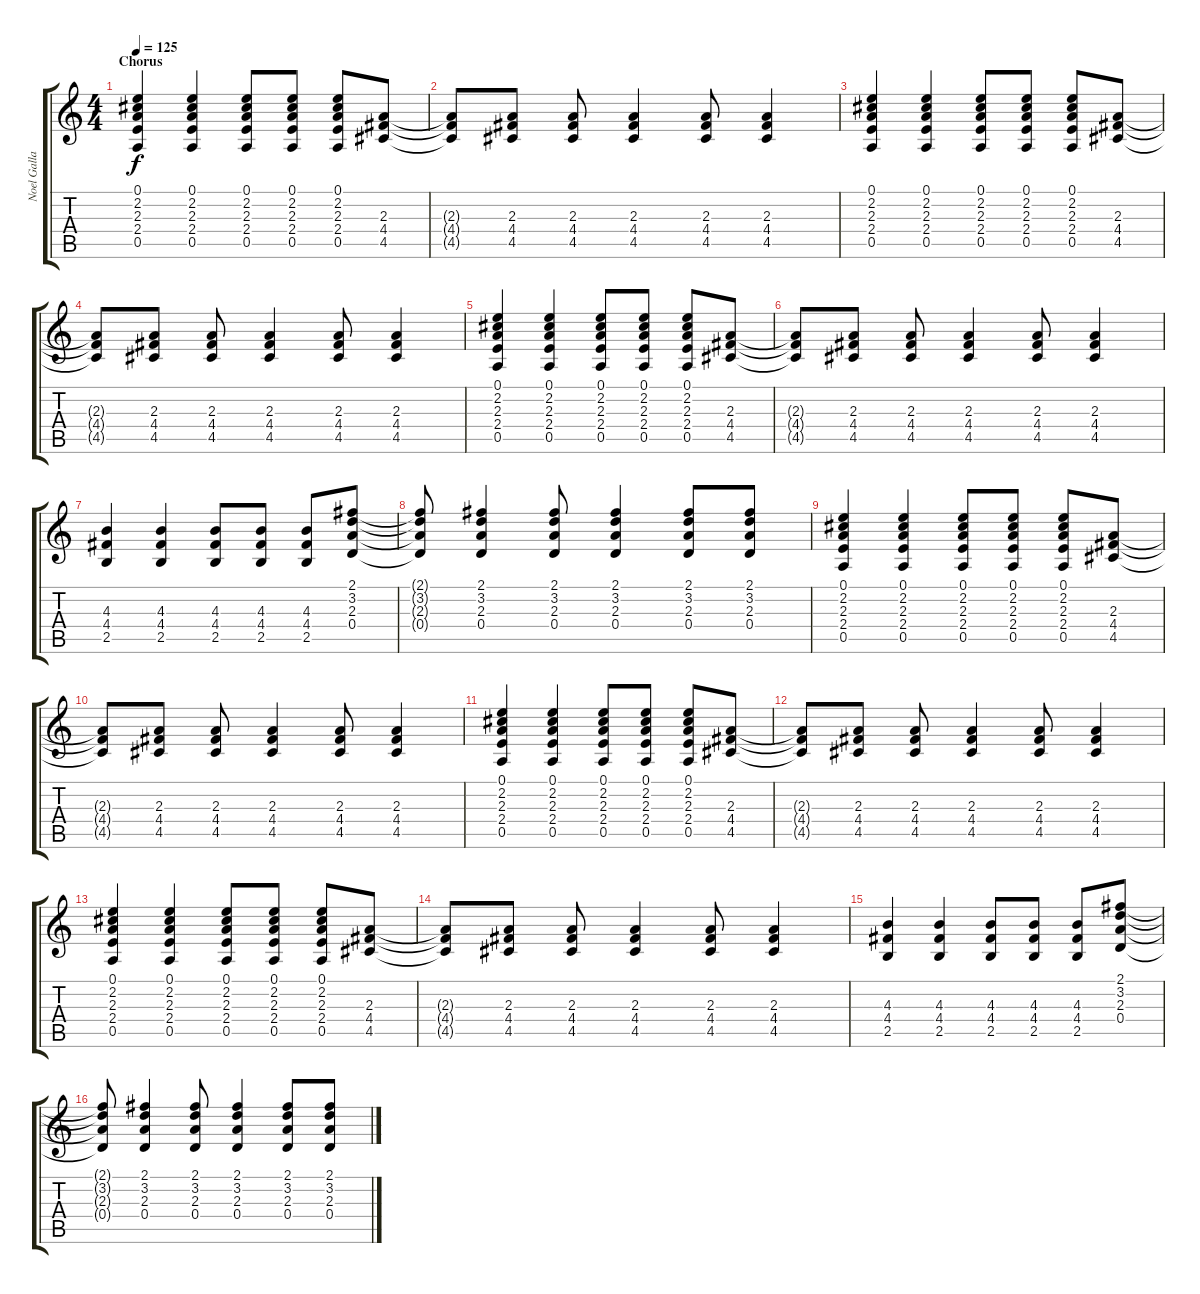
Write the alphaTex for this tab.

\track ("Noel Gallagher" "Noel Galla") {instrument overdrivenguitar}
\staff {score tabs}
\tuning (E4 B3 G3 D3 A2 E2) {hide}
\ts (4 4)
\section ("" "Chorus")
\tempo 125
\clef g2
\ks c
(0.1 2.2 2.3 2.4 0.5).4{dy f} (0.1 2.2 2.3 2.4 0.5).4 (0.1 2.2 2.3 2.4 0.5).8 (0.1 2.2 2.3 2.4 0.5).8 (0.1 2.2 2.3 2.4 0.5).8 (2.3 4.4 4.5).8 |
(2.3{t} 4.4{t} 4.5{t}).8 (2.3 4.4 4.5).8 (2.3 4.4 4.5).8 (2.3 4.4 4.5).4 (2.3 4.4 4.5).8 (2.3 4.4 4.5).4 |
(0.1 2.2 2.3 2.4 0.5).4 (0.1 2.2 2.3 2.4 0.5).4 (0.1 2.2 2.3 2.4 0.5).8 (0.1 2.2 2.3 2.4 0.5).8 (0.1 2.2 2.3 2.4 0.5).8 (2.3 4.4 4.5).8 |
(2.3{t} 4.4{t} 4.5{t}).8 (2.3 4.4 4.5).8 (2.3 4.4 4.5).8 (2.3 4.4 4.5).4 (2.3 4.4 4.5).8 (2.3 4.4 4.5).4 |
(0.1 2.2 2.3 2.4 0.5).4 (0.1 2.2 2.3 2.4 0.5).4 (0.1 2.2 2.3 2.4 0.5).8 (0.1 2.2 2.3 2.4 0.5).8 (0.1 2.2 2.3 2.4 0.5).8 (2.3 4.4 4.5).8 |
(2.3{t} 4.4{t} 4.5{t}).8 (2.3 4.4 4.5).8 (2.3 4.4 4.5).8 (2.3 4.4 4.5).4 (2.3 4.4 4.5).8 (2.3 4.4 4.5).4 |
(4.3 4.4 2.5).4 (4.3 4.4 2.5).4 (4.3 4.4 2.5).8 (4.3 4.4 2.5).8 (4.3 4.4 2.5).8 (2.1 3.2 2.3 0.4).8 |
(2.1{t} 3.2{t} 2.3{t} 0.4{t}).8 (2.1 3.2 2.3 0.4).4 (2.1 3.2 2.3 0.4).8 (2.1 3.2 2.3 0.4).4 (2.1 3.2 2.3 0.4).8 (2.1 3.2 2.3 0.4).8 |
(0.1 2.2 2.3 2.4 0.5).4 (0.1 2.2 2.3 2.4 0.5).4 (0.1 2.2 2.3 2.4 0.5).8 (0.1 2.2 2.3 2.4 0.5).8 (0.1 2.2 2.3 2.4 0.5).8 (2.3 4.4 4.5).8 |
(2.3{t} 4.4{t} 4.5{t}).8 (2.3 4.4 4.5).8 (2.3 4.4 4.5).8 (2.3 4.4 4.5).4 (2.3 4.4 4.5).8 (2.3 4.4 4.5).4 |
(0.1 2.2 2.3 2.4 0.5).4 (0.1 2.2 2.3 2.4 0.5).4 (0.1 2.2 2.3 2.4 0.5).8 (0.1 2.2 2.3 2.4 0.5).8 (0.1 2.2 2.3 2.4 0.5).8 (2.3 4.4 4.5).8 |
(2.3{t} 4.4{t} 4.5{t}).8 (2.3 4.4 4.5).8 (2.3 4.4 4.5).8 (2.3 4.4 4.5).4 (2.3 4.4 4.5).8 (2.3 4.4 4.5).4 |
(0.1 2.2 2.3 2.4 0.5).4 (0.1 2.2 2.3 2.4 0.5).4 (0.1 2.2 2.3 2.4 0.5).8 (0.1 2.2 2.3 2.4 0.5).8 (0.1 2.2 2.3 2.4 0.5).8 (2.3 4.4 4.5).8 |
(2.3{t} 4.4{t} 4.5{t}).8 (2.3 4.4 4.5).8 (2.3 4.4 4.5).8 (2.3 4.4 4.5).4 (2.3 4.4 4.5).8 (2.3 4.4 4.5).4 |
(4.3 4.4 2.5).4 (4.3 4.4 2.5).4 (4.3 4.4 2.5).8 (4.3 4.4 2.5).8 (4.3 4.4 2.5).8 (2.1 3.2 2.3 0.4).8 |
(2.1{t} 3.2{t} 2.3{t} 0.4{t}).8 (2.1 3.2 2.3 0.4).4 (2.1 3.2 2.3 0.4).8 (2.1 3.2 2.3 0.4).4 (2.1 3.2 2.3 0.4).8 (2.1 3.2 2.3 0.4).8
